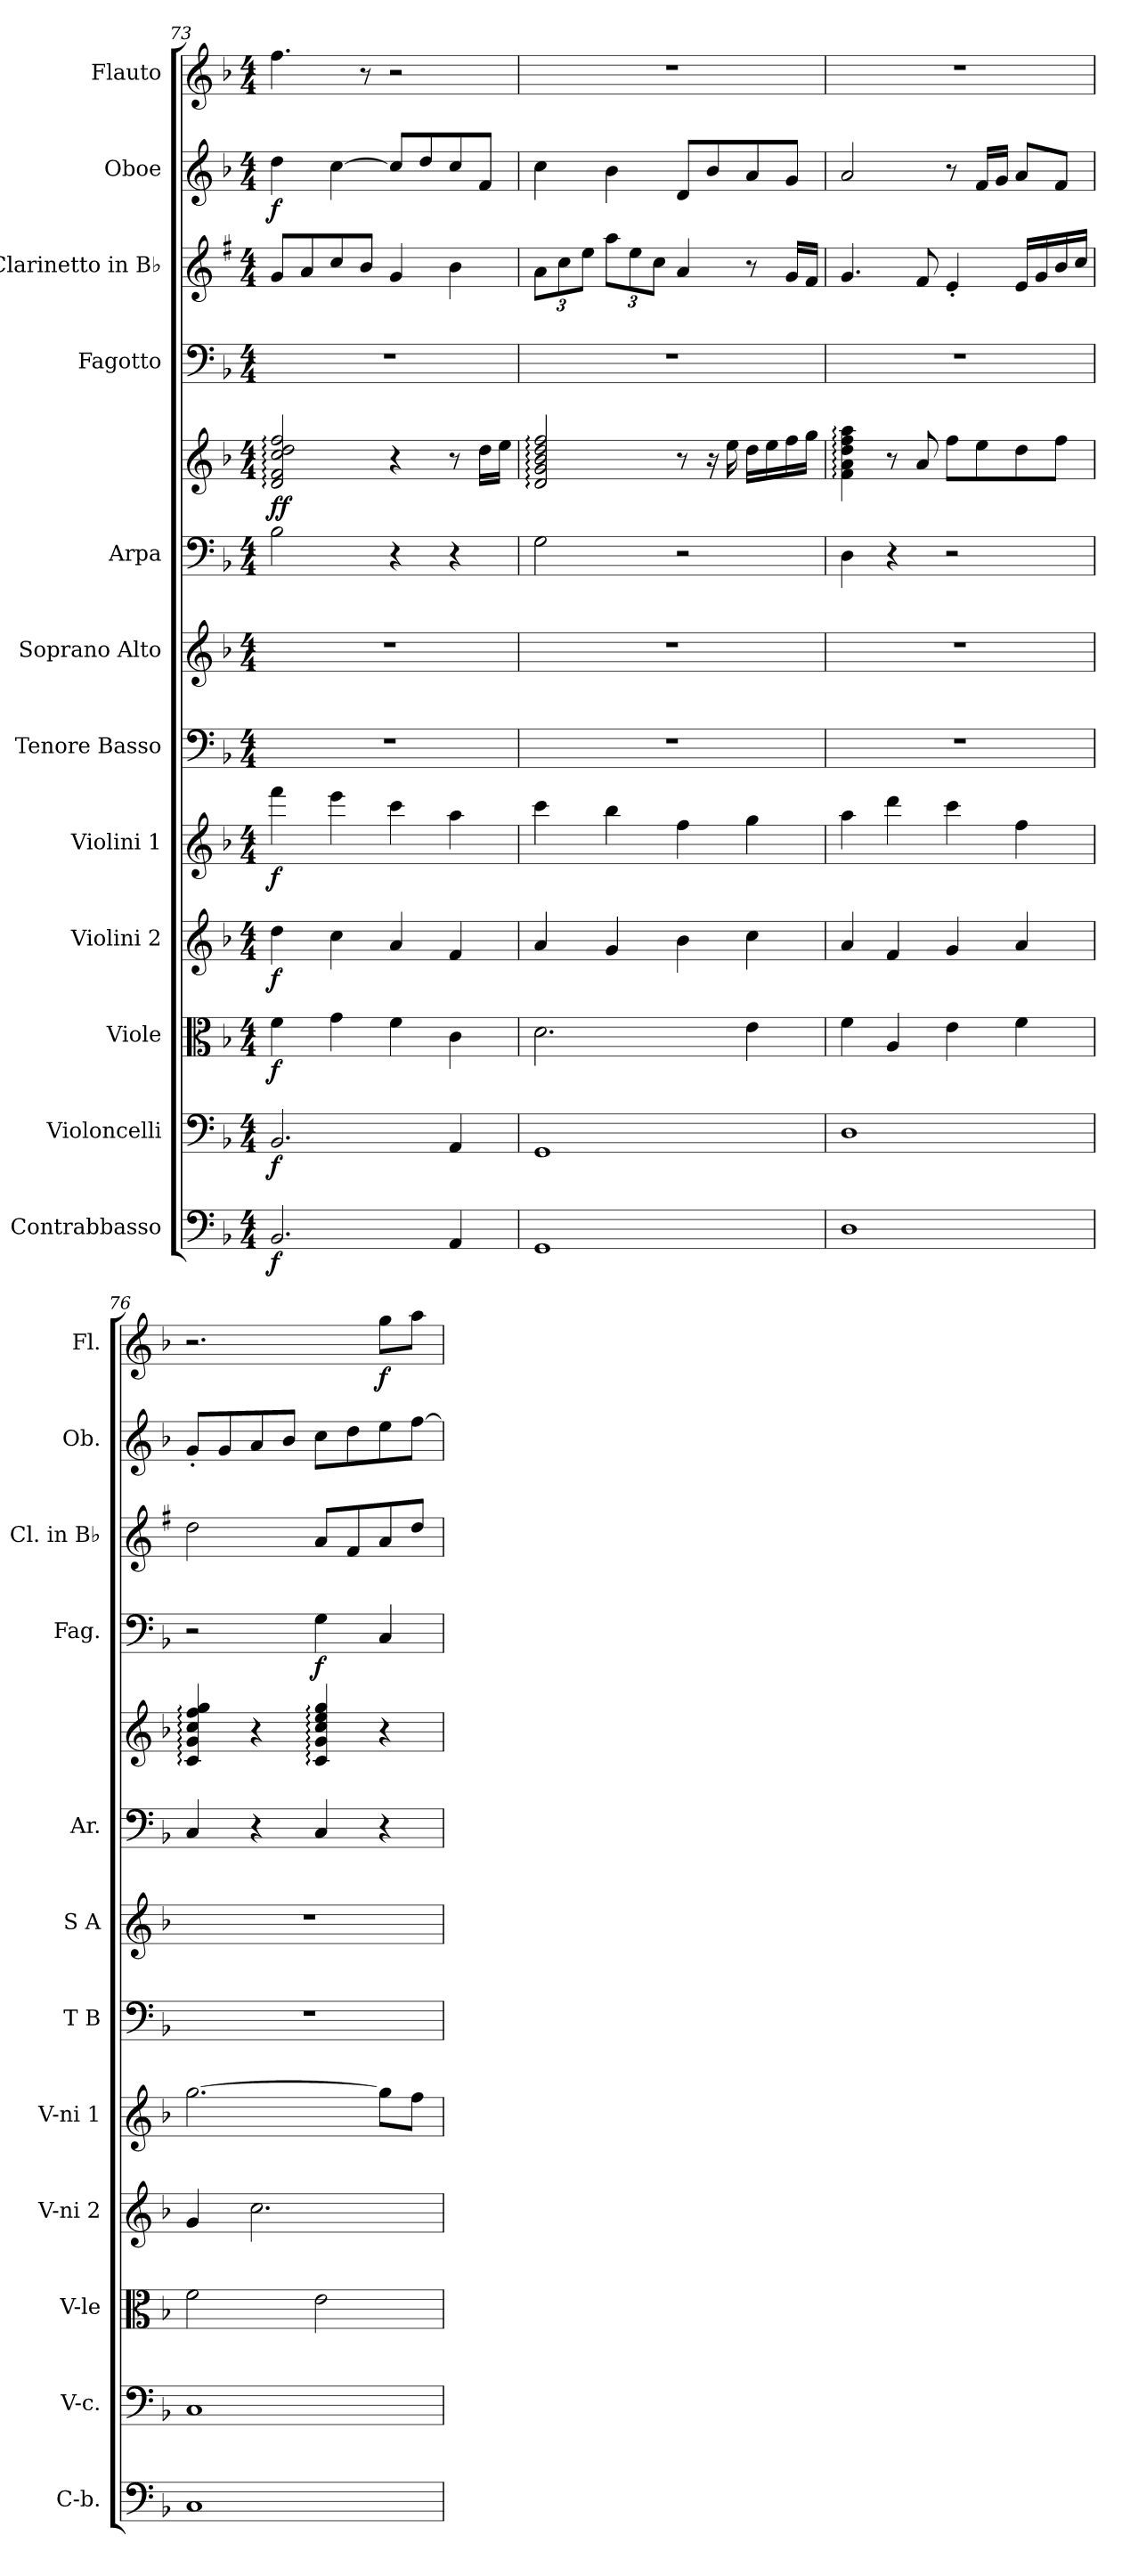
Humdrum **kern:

**kern	**dynam	**kern	**dynam	**kern	**dynam	**kern	**dynam	**kern	**dynam	**kern	**kern	**kern	**kern	**dynam	**kern	**dynam	**kern	**kern	**dynam	**kern	**dynam
*part12	*part12	*part11	*part11	*part10	*part10	*part9	*part9	*part8	*part8	*part7	*part6	*part5	*part5	*part5	*part4	*part4	*part3	*part2	*part2	*part1	*part1
*staff13	*staff13	*staff12	*staff12	*staff11	*staff11	*staff10	*staff10	*staff9	*staff9	*staff8	*staff7	*staff6	*staff5	*staff5/6	*staff4	*staff4	*staff3	*staff2	*staff2	*staff1	*staff1
*I"Contrabbasso	*	*I"Violoncelli	*	*I"Viole	*	*I"Violini 2	*	*I"Violini 1	*	*I"Tenore Basso	*I"Soprano Alto	*I"Arpa	*	*	*I"Fagotto	*	*I"Clarinetto in B♭	*I"Oboe	*	*I"Flauto	*
*I'C-b.	*	*I'V-c.	*	*I'V-le	*	*I'V-ni 2	*	*I'V-ni 1	*	*I'T B	*I'S A	*I'Ar.	*	*	*I'Fag.	*	*I'Cl. in B♭	*I'Ob.	*	*I'Fl.	*
*clefF4	*	*clefF4	*	*clefC3	*	*clefG2	*	*clefG2	*	*clefF4	*clefG2	*clefF4	*clefG2	*	*clefF4	*	*clefG2	*clefG2	*	*clefG2	*
*	*	*	*	*	*	*	*	*	*	*	*	*	*	*	*	*	*ITrd1c2	*	*	*	*
*k[b-]	*	*k[b-]	*	*k[b-]	*	*k[b-]	*	*k[b-]	*	*k[b-]	*k[b-]	*k[b-]	*k[b-]	*	*k[b-]	*	*k[b-]	*k[b-]	*	*k[b-]	*
*M4/4	*	*M4/4	*	*M4/4	*	*M4/4	*	*M4/4	*	*M4/4	*M4/4	*M4/4	*M4/4	*	*M4/4	*	*M4/4	*M4/4	*	*M4/4	*
=73	=73	=73	=73	=73	=73	=73	=73	=73	=73	=73	=73	=73	=73	=73	=73	=73	=73	=73	=73	=73	=73
2.BB-	f	2.BB-	f	4f	f	4dd	f	4fff	f	1r	1r	2B-:	2d: 2f: 2cc: 2dd: 2ff:	ff	1r	.	8fL	4dd	f	4.ff	.
.	.	.	.	.	.	.	.	.	.	.	.	.	.	.	.	.	8g	.	.	.	.
.	.	.	.	4g	.	4cc	.	4eee	.	.	.	.	.	.	.	.	8b-	[4cc	.	.	.
.	.	.	.	.	.	.	.	.	.	.	.	.	.	.	.	.	8aJ	.	.	8r	.
.	.	.	.	4f	.	4a	.	4ccc	.	.	.	4r	4r	.	.	.	4f	8ccL]	.	2r	.
.	.	.	.	.	.	.	.	.	.	.	.	.	.	.	.	.	.	8dd	.	.	.
4AA	.	4AA	.	4c	.	4f	.	4aa	.	.	.	4r	8r	.	.	.	4a	8cc	.	.	.
.	.	.	.	.	.	.	.	.	.	.	.	.	16ddLL	.	.	.	.	8fJ	.	.	.
.	.	.	.	.	.	.	.	.	.	.	.	.	16eeJJ	.	.	.	.	.	.	.	.
=74	=74	=74	=74	=74	=74	=74	=74	=74	=74	=74	=74	=74	=74	=74	=74	=74	=74	=74	=74	=74	=74
1GG	.	1GG	.	2.d	.	4a	.	4ccc	.	1r	1r	2G:	2d: 2g: 2b-: 2dd: 2ff:	.	1r	.	12gL	4cc	.	1r	.
.	.	.	.	.	.	.	.	.	.	.	.	.	.	.	.	.	12b-	.	.	.	.
.	.	.	.	.	.	.	.	.	.	.	.	.	.	.	.	.	12ddJ	.	.	.	.
.	.	.	.	.	.	4g	.	4bb-	.	.	.	.	.	.	.	.	12ggL	4b-	.	.	.
.	.	.	.	.	.	.	.	.	.	.	.	.	.	.	.	.	12dd	.	.	.	.
.	.	.	.	.	.	.	.	.	.	.	.	.	.	.	.	.	12b-J	.	.	.	.
.	.	.	.	.	.	4b-	.	4ff	.	.	.	2r	8r	.	.	.	4g	8dL	.	.	.
.	.	.	.	.	.	.	.	.	.	.	.	.	16r	.	.	.	.	8b-	.	.	.
.	.	.	.	.	.	.	.	.	.	.	.	.	16ee	.	.	.	.	.	.	.	.
.	.	.	.	4e	.	4cc	.	4gg	.	.	.	.	16ddLL	.	.	.	8r	8a	.	.	.
.	.	.	.	.	.	.	.	.	.	.	.	.	16ee	.	.	.	.	.	.	.	.
.	.	.	.	.	.	.	.	.	.	.	.	.	16ff	.	.	.	16fLL	8gJ	.	.	.
.	.	.	.	.	.	.	.	.	.	.	.	.	16ggJJ	.	.	.	16eJJ	.	.	.	.
=75	=75	=75	=75	=75	=75	=75	=75	=75	=75	=75	=75	=75	=75	=75	=75	=75	=75	=75	=75	=75	=75
1D	.	1D	.	4f	.	4a	.	4aa	.	1r	1r	4D:	4f: 4a: 4dd: 4ff: 4aa:	.	1r	.	4.f	2a	.	1r	.
.	.	.	.	4A	.	4f	.	4ddd	.	.	.	4r	8r	.	.	.	.	.	.	.	.
.	.	.	.	.	.	.	.	.	.	.	.	.	8a	.	.	.	8e	.	.	.	.
.	.	.	.	4e	.	4g	.	4ccc	.	.	.	2r	8ffL	.	.	.	4d'	8r	.	.	.
.	.	.	.	.	.	.	.	.	.	.	.	.	8ee	.	.	.	.	16fLL	.	.	.
.	.	.	.	.	.	.	.	.	.	.	.	.	.	.	.	.	.	16gJJ	.	.	.
.	.	.	.	4f	.	4a	.	4ff	.	.	.	.	8dd	.	.	.	16dLL	8aL	.	.	.
.	.	.	.	.	.	.	.	.	.	.	.	.	.	.	.	.	16f	.	.	.	.
.	.	.	.	.	.	.	.	.	.	.	.	.	8ffJ	.	.	.	16a	8fJ	.	.	.
.	.	.	.	.	.	.	.	.	.	.	.	.	.	.	.	.	16b-JJ	.	.	.	.
=76	=76	=76	=76	=76	=76	=76	=76	=76	=76	=76	=76	=76	=76	=76	=76	=76	=76	=76	=76	=76	=76
1C	.	1C	.	2f	.	4g	.	[2.gg	.	1r	1r	4C:	4c: 4g: 4cc: 4ff: 4gg:	.	2r	.	2cc	8g'L	.	2.r	.
.	.	.	.	.	.	.	.	.	.	.	.	.	.	.	.	.	.	8g	.	.	.
.	.	.	.	.	.	2.cc	.	.	.	.	.	4r	4r	.	.	.	.	8a	.	.	.
.	.	.	.	.	.	.	.	.	.	.	.	.	.	.	.	.	.	8b-J	.	.	.
.	.	.	.	2e	.	.	.	.	.	.	.	4C:	4c: 4g: 4cc: 4ee: 4gg:	.	4G	f	8gL	8ccL	.	.	.
.	.	.	.	.	.	.	.	.	.	.	.	.	.	.	.	.	8e	8dd	.	.	.
.	.	.	.	.	.	.	.	8ggL]	.	.	.	4r	4r	.	4C	.	8g	8ee	.	8ggL	f
.	.	.	.	.	.	.	.	8ffJ	.	.	.	.	.	.	.	.	8ccJ	[8ffJ	.	8aaJ	.
=	=	=	=	=	=	=	=	=	=	=	=	=	=	=	=	=	=	=	=	=	=
*-	*-	*-	*-	*-	*-	*-	*-	*-	*-	*-	*-	*-	*-	*-	*-	*-	*-	*-	*-	*-	*-
